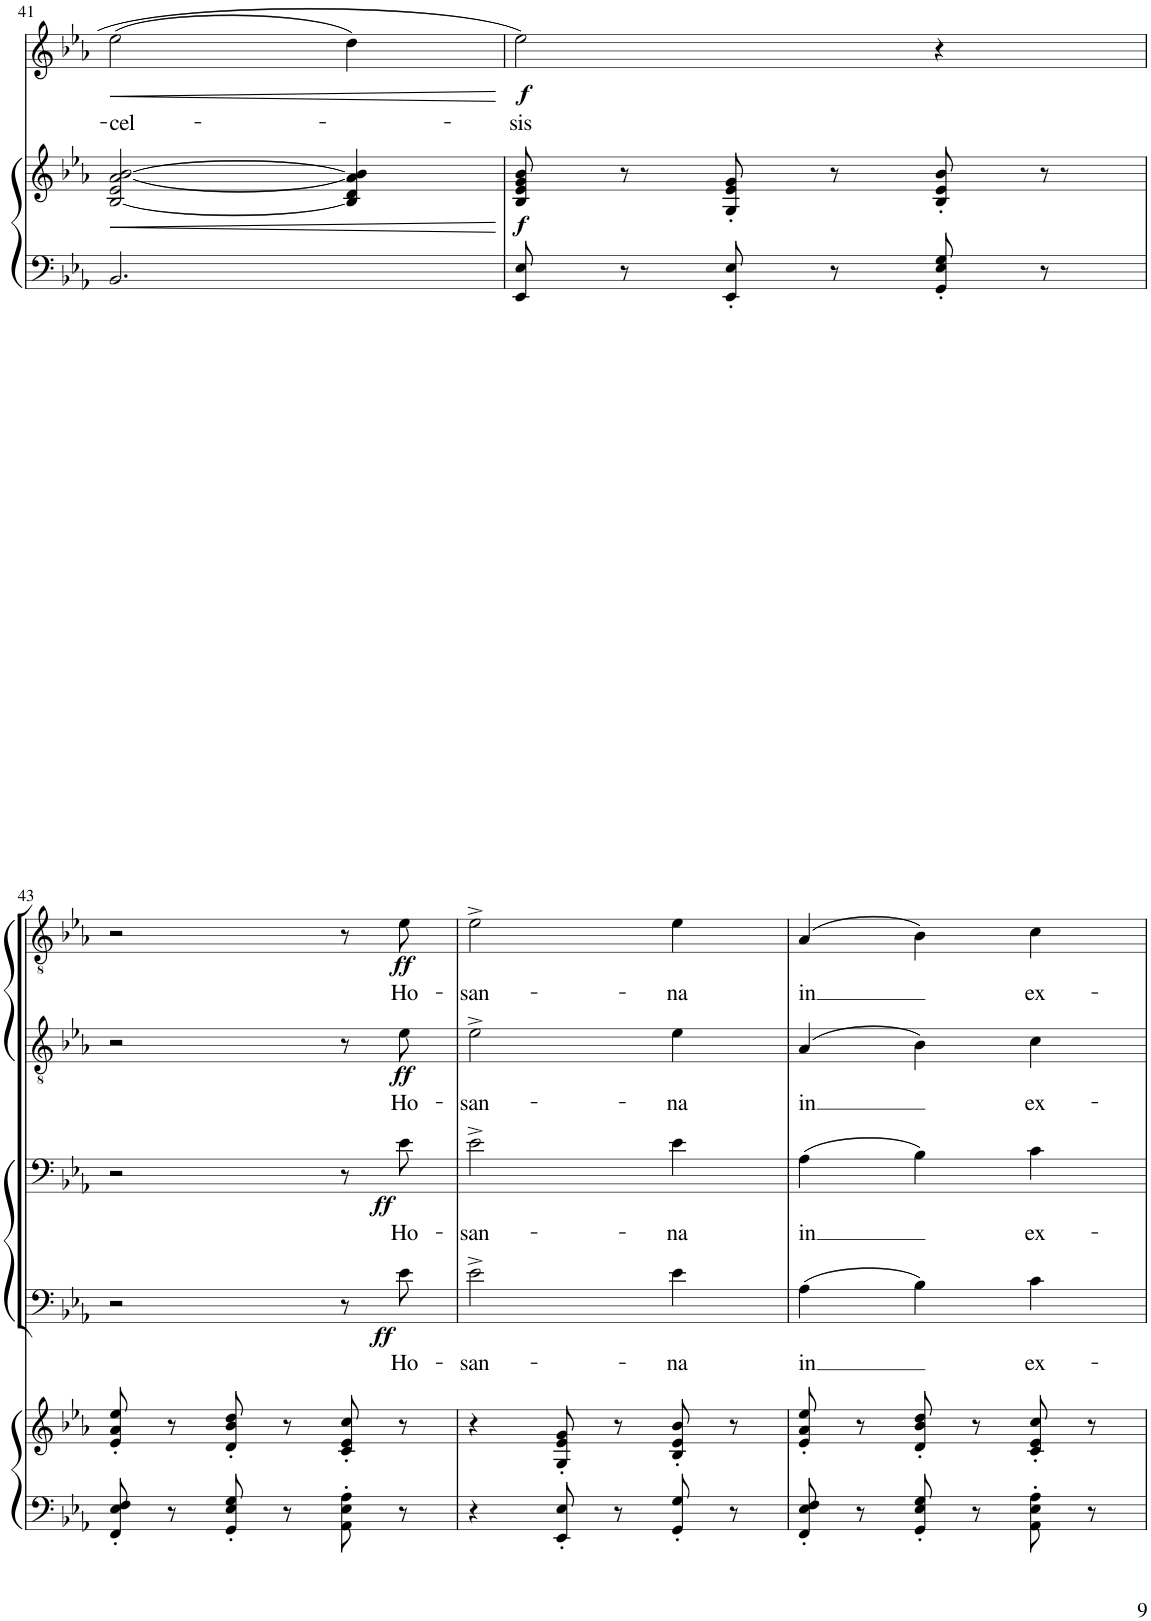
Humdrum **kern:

**kern	**kern	**dynam	**kern	**text	**dynam	**kern	**text	**dynam	**kern	**text	**dynam	**kern	**text	**dynam	**kern	**text	**dynam
*part6	*part6	*part6	*part5	*part5	*part5	*part4	*part4	*part4	*part3	*part3	*part3	*part2	*part2	*part2	*part1	*part1	*part1
*staff7	*staff6	*staff6/7	*staff5	*staff5	*staff5	*staff4	*staff4	*staff4	*staff3	*staff3	*staff3	*staff2	*staff2	*staff2	*staff1	*staff1	*staff1
*I"PIANO	*	*	*I"BASSES II	*	*	*I"BASSES I	*	*	*I"TÉNORS II	*	*	*I"TÉNORS I	*	*	*I"SOPRANOS	*	*
*I'Pno	*	*	*	*	*	*	*	*	*	*	*	*	*	*	*	*	*
!!LO:PB:g=z
*clefF4	*clefG2	*	*clefF4	*	*	*clefF4	*	*	*clefGv2	*	*	*clefGv2	*	*	*clefG2	*	*
*k[b-e-a-]	*k[b-e-a-]	*	*k[b-e-a-]	*	*	*k[b-e-a-]	*	*	*k[b-e-a-]	*	*	*k[b-e-a-]	*	*	*k[b-e-a-]	*	*
*M3/4	*M3/4	*	*M3/4	*	*	*M3/4	*	*	*M3/4	*	*	*M3/4	*	*	*M3/4	*	*
=41	=41	=41	=41	=41	=41	=41	=41	=41	=41	=41	=41	=41	=41	=41	=41	=41	=41
!	!	!LO:HP:b	!	!	!	!	!	!	!	!	!	!	!	!	!	!LO:LY:b	!LO:HP:b
2.BB-/	[2B-/ 2e-/ [2a-/ [2b-/	<	2.r	.	.	2.r	.	.	2.r	.	.	2.r	.	.	(2ee-\	-cel-	<
.	4B-/] 4d/ 4a-/] 4b-/]	.	.	.	.	.	.	.	.	.	.	.	.	.	4dd\)	.	.
.	.	[	.	.	.	.	.	.	.	.	.	.	.	.	.	.	[
=42	=42	=42	=42	=42	=42	=42	=42	=42	=42	=42	=42	=42	=42	=42	=42	=42	=42
!	!	!LO:DY:b	!	!	!	!	!	!	!	!	!	!	!	!	!	!LO:LY:b	!LO:DY:b
8EE-/ 8E-/	8B-/ 8e-/ 8g/ 8b-/	f	2.r	.	.	2.r	.	.	2.r	.	.	2.r	.	.	2ee-\	-sis	f
8r	8r	.	.	.	.	.	.	.	.	.	.	.	.	.	.	.	.
8EE-/' 8E-/'	8G/' 8e-/' 8g/'	.	.	.	.	.	.	.	.	.	.	.	.	.	.	.	.
8r	8r	.	.	.	.	.	.	.	.	.	.	.	.	.	.	.	.
8GG/' 8E-/' 8G/'	8B-/' 8e-/' 8b-/'	.	.	.	.	.	.	.	.	.	.	.	.	.	4r	.	.
8r	8r	.	.	.	.	.	.	.	.	.	.	.	.	.	.	.	.
!!LO:LB:g=z
=43	=43	=43	=43	=43	=43	=43	=43	=43	=43	=43	=43	=43	=43	=43	=43	=43	=43
8FF/' 8E-/' 8F/'	8e-/' 8a-/' 8ee-/'	.	2r	.	.	2r	.	.	2r	.	.	2r	.	.	2.r	.	.
8r	8r	.	.	.	.	.	.	.	.	.	.	.	.	.	.	.	.
8GG/' 8E-/' 8G/'	8d/' 8b-/' 8dd/'	.	.	.	.	.	.	.	.	.	.	.	.	.	.	.	.
8r	8r	.	.	.	.	.	.	.	.	.	.	.	.	.	.	.	.
8AA-\' 8E-\' 8A-\'	8c/' 8e-/' 8cc/'	.	8r	.	.	8r	.	.	8r	.	.	8r	.	.	.	.	.
!	!	!	!	!LO:LY:b	!LO:DY:b	!	!LO:LY:b	!LO:DY:b	!	!LO:LY:b	!LO:DY:b	!	!LO:LY:b	!LO:DY:b	!	!	!
8r	8r	.	8e-\	Ho-	ff	8e-\	Ho-	ff	8e-\	Ho-	ff	8e-\	Ho-	ff	.	.	.
=44	=44	=44	=44	=44	=44	=44	=44	=44	=44	=44	=44	=44	=44	=44	=44	=44	=44
!	!	!	!	!LO:LY:b	!	!	!LO:LY:b	!	!	!LO:LY:b	!	!	!LO:LY:b	!	!	!	!
4r	4r	.	2e-^\	-san-	.	2e-^\	-san-	.	2e-^\	-san-	.	2e-^\	-san-	.	2.r	.	.
8EE-/' 8E-/'	8G/' 8e-/' 8g/'	.	.	.	.	.	.	.	.	.	.	.	.	.	.	.	.
8r	8r	.	.	.	.	.	.	.	.	.	.	.	.	.	.	.	.
!	!	!	!	!LO:LY:b	!	!	!LO:LY:b	!	!	!LO:LY:b	!	!	!LO:LY:b	!	!	!	!
8GG/' 8G/'	8B-/' 8e-/' 8b-/'	.	4e-\	-na	.	4e-\	-na	.	4e-\	-na	.	4e-\	-na	.	.	.	.
8r	8r	.	.	.	.	.	.	.	.	.	.	.	.	.	.	.	.
=45	=45	=45	=45	=45	=45	=45	=45	=45	=45	=45	=45	=45	=45	=45	=45	=45	=45
!	!	!	!	!LO:LY:b	!	!	!LO:LY:b	!	!	!LO:LY:b	!	!	!LO:LY:b	!	!	!	!
8FF/' 8E-/' 8F/'	8e-/' 8a-/' 8ee-/'	.	(4A-\	in	.	(4A-\	in	.	(4A-/	in	.	(4A-/	in	.	2.r	.	.
8r	8r	.	.	.	.	.	.	.	.	.	.	.	.	.	.	.	.
8GG/' 8E-/' 8G/'	8d/' 8b-/' 8dd/'	.	4B-\)	.	.	4B-\)	.	.	4B-\)	.	.	4B-\)	.	.	.	.	.
8r	8r	.	.	.	.	.	.	.	.	.	.	.	.	.	.	.	.
!	!	!	!	!LO:LY:b	!	!	!LO:LY:b	!	!	!LO:LY:b	!	!	!LO:LY:b	!	!	!	!
8AA-\' 8E-\' 8A-\'	8c/' 8e-/' 8cc/'	.	4c\	ex-	.	4c\	ex-	.	4c\	ex-	.	4c\	ex-	.	.	.	.
8r	8r	.	.	.	.	.	.	.	.	.	.	.	.	.	.	.	.
=	=	=	=	=	=	=	=	=	=	=	=	=	=	=	=	=	=
*-	*-	*-	*-	*-	*-	*-	*-	*-	*-	*-	*-	*-	*-	*-	*-	*-	*-
